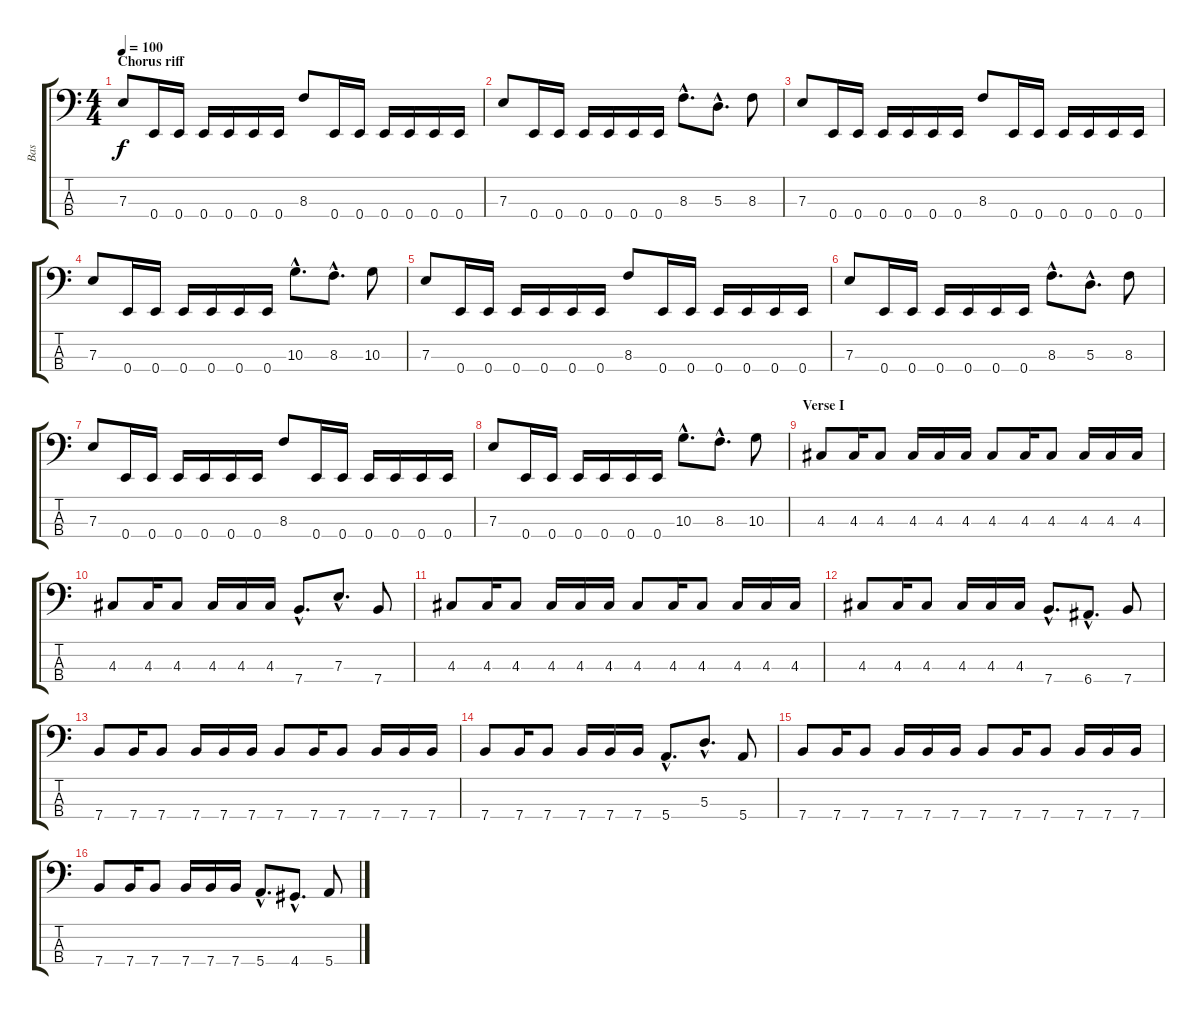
\track ("Bas" "Bas") {instrument electricbassfinger}
\staff {score tabs}
\tuning (G2 D2 A1 E1) {hide}
\ts (4 4)
\section ("" "Chorus riff")
\tempo 100
\clef f4
\ks c
7.3.8{dy f instrument electricbassfinger} 0.4.16 0.4.16 0.4.16 0.4.16 0.4.16 0.4.16 8.3.8 0.4.16 0.4.16 0.4.16 0.4.16 0.4.16 0.4.16 |
7.3.8{instrument electricbassfinger} 0.4.16 0.4.16 0.4.16 0.4.16 0.4.16 0.4.16 8.3{hac}.8{d} 5.3{hac}.8{d} 8.3.8 |
7.3.8{instrument electricbassfinger} 0.4.16 0.4.16 0.4.16 0.4.16 0.4.16 0.4.16 8.3.8 0.4.16 0.4.16 0.4.16 0.4.16 0.4.16 0.4.16 |
7.3.8{instrument electricbassfinger} 0.4.16 0.4.16 0.4.16 0.4.16 0.4.16 0.4.16 10.3{hac}.8{d} 8.3{hac}.8{d} 10.3.8 |
7.3.8{instrument electricbassfinger} 0.4.16 0.4.16 0.4.16 0.4.16 0.4.16 0.4.16 8.3.8 0.4.16 0.4.16 0.4.16 0.4.16 0.4.16 0.4.16 |
7.3.8{instrument electricbassfinger} 0.4.16 0.4.16 0.4.16 0.4.16 0.4.16 0.4.16 8.3{hac}.8{d} 5.3{hac}.8{d} 8.3.8 |
7.3.8{instrument electricbassfinger} 0.4.16 0.4.16 0.4.16 0.4.16 0.4.16 0.4.16 8.3.8 0.4.16 0.4.16 0.4.16 0.4.16 0.4.16 0.4.16 |
7.3.8{instrument electricbassfinger} 0.4.16 0.4.16 0.4.16 0.4.16 0.4.16 0.4.16 10.3{hac}.8{d} 8.3{hac}.8{d} 10.3.8 |
\section ("" "Verse I")
4.3.8{instrument electricbassfinger} 4.3.16 4.3.8{instrument electricbassfinger} 4.3.16 4.3.16 4.3.16 4.3.8{instrument electricbassfinger} 4.3.16 4.3.8{instrument electricbassfinger} 4.3.16 4.3.16 4.3.16 |
4.3.8{instrument electricbassfinger} 4.3.16 4.3.8{instrument electricbassfinger} 4.3.16 4.3.16 4.3.16 7.4{hac}.8{d} 7.3{hac}.8{d} 7.4.8 |
4.3.8{instrument electricbassfinger} 4.3.16 4.3.8{instrument electricbassfinger} 4.3.16 4.3.16 4.3.16 4.3.8{instrument electricbassfinger} 4.3.16 4.3.8{instrument electricbassfinger} 4.3.16 4.3.16 4.3.16 |
4.3.8{instrument electricbassfinger} 4.3.16 4.3.8{instrument electricbassfinger} 4.3.16 4.3.16 4.3.16 7.4{hac}.8{d} 6.4{hac}.8{d} 7.4.8 |
7.4.8{instrument electricbassfinger} 7.4.16 7.4.8 7.4.16 7.4.16 7.4.16 7.4.8 7.4.16 7.4.8 7.4.16 7.4.16 7.4.16 |
7.4.8 7.4.16 7.4.8 7.4.16 7.4.16 7.4.16 5.4{hac}.8{d} 5.3{hac}.8{d} 5.4.8 |
7.4.8{instrument electricbassfinger} 7.4.16 7.4.8 7.4.16 7.4.16 7.4.16 7.4.8 7.4.16 7.4.8 7.4.16 7.4.16 7.4.16 |
7.4.8 7.4.16 7.4.8 7.4.16 7.4.16 7.4.16 5.4{hac}.8{d} 4.4{hac}.8{d} 5.4.8
